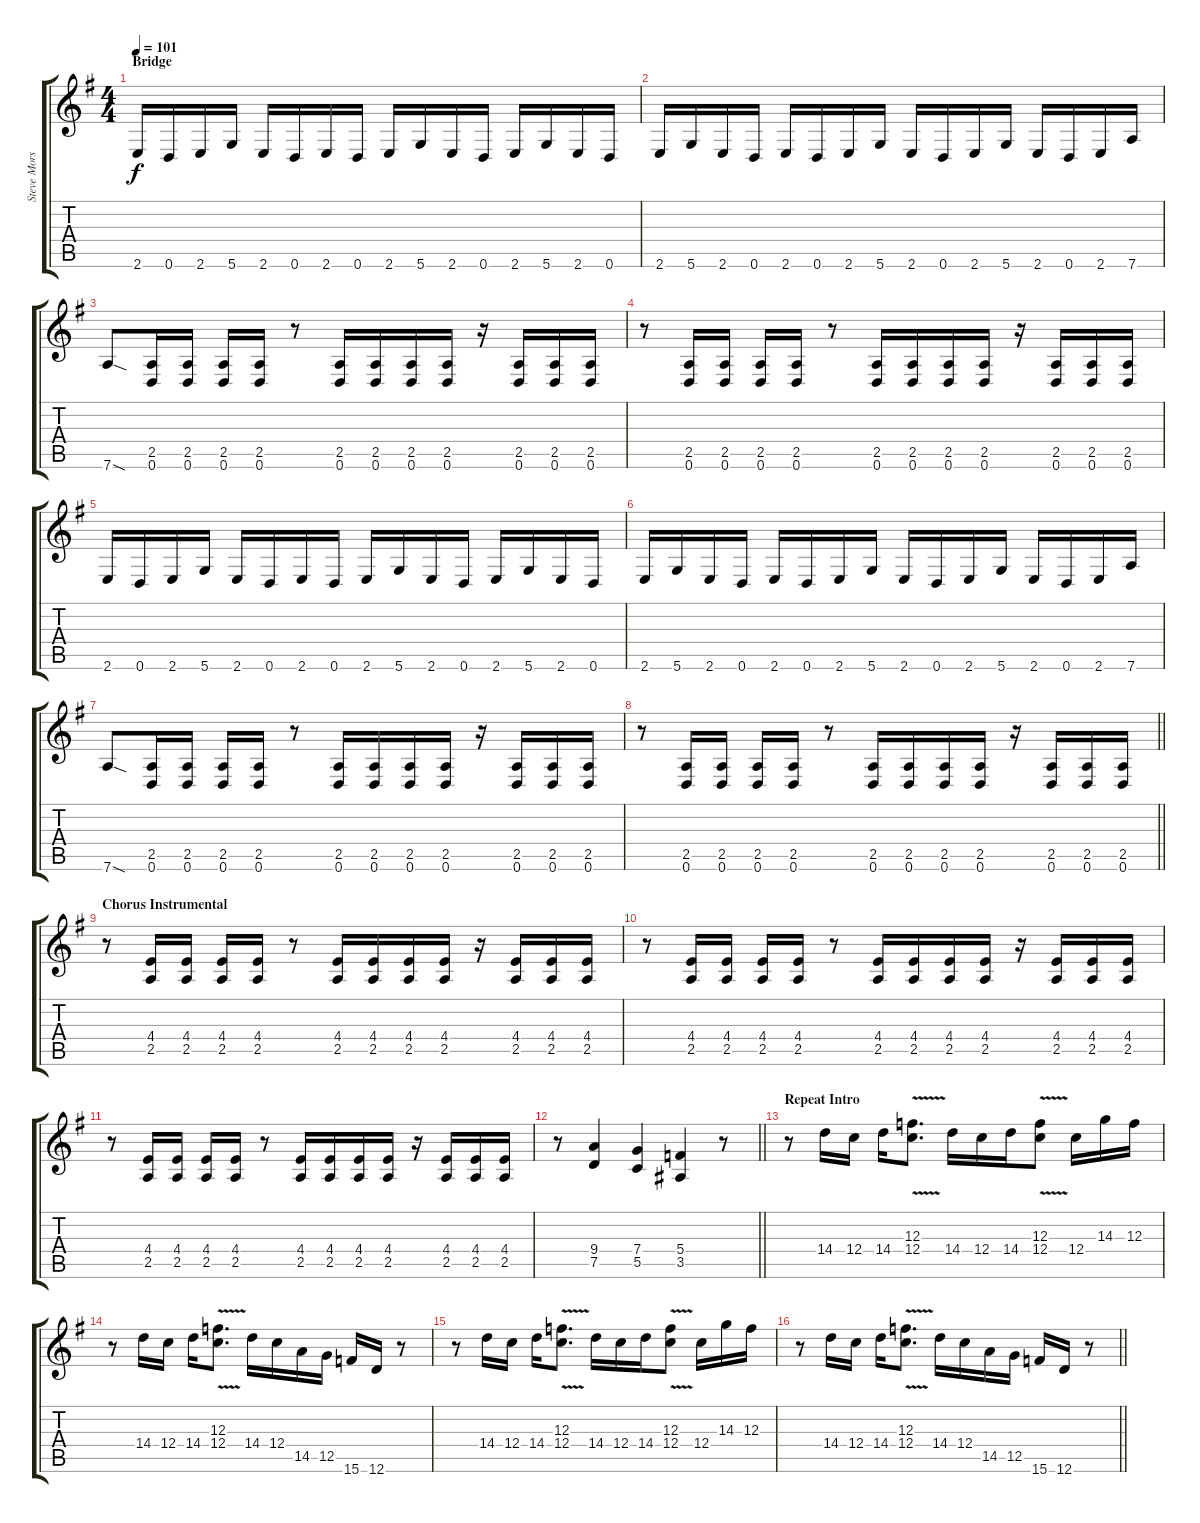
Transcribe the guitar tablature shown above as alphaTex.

\track ("Steve Morse" "Steve Mors") {instrument distortionguitar}
\staff {score tabs}
\tuning (D4 A3 F3 C3 G2 D2) {hide}
\ts (4 4)
\section ("" "Bridge")
\tempo 101
\clef g2
\ks g
2.6.16{dy f} 0.6.16 2.6.16 5.6.16 2.6.16 0.6.16 2.6.16 0.6.16 2.6.16 5.6.16 2.6.16 0.6.16 2.6.16 5.6.16 2.6.16 0.6.16 |
2.6.16 5.6.16 2.6.16 0.6.16 2.6.16 0.6.16 2.6.16 5.6.16 2.6.16 0.6.16 2.6.16 5.6.16 2.6.16 0.6.16 2.6.16 7.6.16 |
7.6{sod}.8 (2.5 0.6).16 (2.5 0.6).16 (2.5 0.6).16 (2.5 0.6).16 r.8 (2.5 0.6).16 (2.5 0.6).16 (2.5 0.6).16 (2.5 0.6).16 r.16 (2.5 0.6).16 (2.5 0.6).16 (2.5 0.6).16 |
r.8 (2.5 0.6).16 (2.5 0.6).16 (2.5 0.6).16 (2.5 0.6).16 r.8 (2.5 0.6).16 (2.5 0.6).16 (2.5 0.6).16 (2.5 0.6).16 r.16 (2.5 0.6).16 (2.5 0.6).16 (2.5 0.6).16 |
2.6.16 0.6.16 2.6.16 5.6.16 2.6.16 0.6.16 2.6.16 0.6.16 2.6.16 5.6.16 2.6.16 0.6.16 2.6.16 5.6.16 2.6.16 0.6.16 |
2.6.16 5.6.16 2.6.16 0.6.16 2.6.16 0.6.16 2.6.16 5.6.16 2.6.16 0.6.16 2.6.16 5.6.16 2.6.16 0.6.16 2.6.16 7.6.16 |
7.6{sod}.8 (2.5 0.6).16 (2.5 0.6).16 (2.5 0.6).16 (2.5 0.6).16 r.8 (2.5 0.6).16 (2.5 0.6).16 (2.5 0.6).16 (2.5 0.6).16 r.16 (2.5 0.6).16 (2.5 0.6).16 (2.5 0.6).16 |
\barLineRight lightlight
r.8 (2.5 0.6).16 (2.5 0.6).16 (2.5 0.6).16 (2.5 0.6).16 r.8 (2.5 0.6).16 (2.5 0.6).16 (2.5 0.6).16 (2.5 0.6).16 r.16 (2.5 0.6).16 (2.5 0.6).16 (2.5 0.6).16 |
\section ("" "Chorus Instrumental")
r.8 (4.4 2.5).16 (4.4 2.5).16 (4.4 2.5).16 (4.4 2.5).16 r.8 (4.4 2.5).16 (4.4 2.5).16 (4.4 2.5).16 (4.4 2.5).16 r.16 (4.4 2.5).16 (4.4 2.5).16 (4.4 2.5).16 |
r.8 (4.4 2.5).16 (4.4 2.5).16 (4.4 2.5).16 (4.4 2.5).16 r.8 (4.4 2.5).16 (4.4 2.5).16 (4.4 2.5).16 (4.4 2.5).16 r.16 (4.4 2.5).16 (4.4 2.5).16 (4.4 2.5).16 |
r.8 (4.4 2.5).16 (4.4 2.5).16 (4.4 2.5).16 (4.4 2.5).16 r.8 (4.4 2.5).16 (4.4 2.5).16 (4.4 2.5).16 (4.4 2.5).16 r.16 (4.4 2.5).16 (4.4 2.5).16 (4.4 2.5).16 |
\barLineRight lightlight
r.8 (9.4 7.5).4 (7.4 5.5).4 (5.4 3.5).4 r.8 |
\section ("" "Repeat Intro")
r.8 14.4.16 12.4.16 14.4.16 (12.3 12.4{v}).8{d} 14.4.16 12.4.16 14.4.16 (12.3 12.4{v}).8 12.4.16 14.3.16 12.3.16 |
r.8 14.4.16 12.4.16 14.4.16 (12.3 12.4{v}).8{d} 14.4.16 12.4.16 14.5.16 12.5.16 15.6.16 12.6.16 r.8 |
r.8 14.4.16 12.4.16 14.4.16 (12.3 12.4{v}).8{d} 14.4.16 12.4.16 14.4.16 (12.3 12.4{v}).8 12.4.16 14.3.16 12.3.16 |
\barLineRight lightlight
r.8 14.4.16 12.4.16 14.4.16 (12.3 12.4{v}).8{d} 14.4.16 12.4.16 14.5.16 12.5.16 15.6.16 12.6.16 r.8
